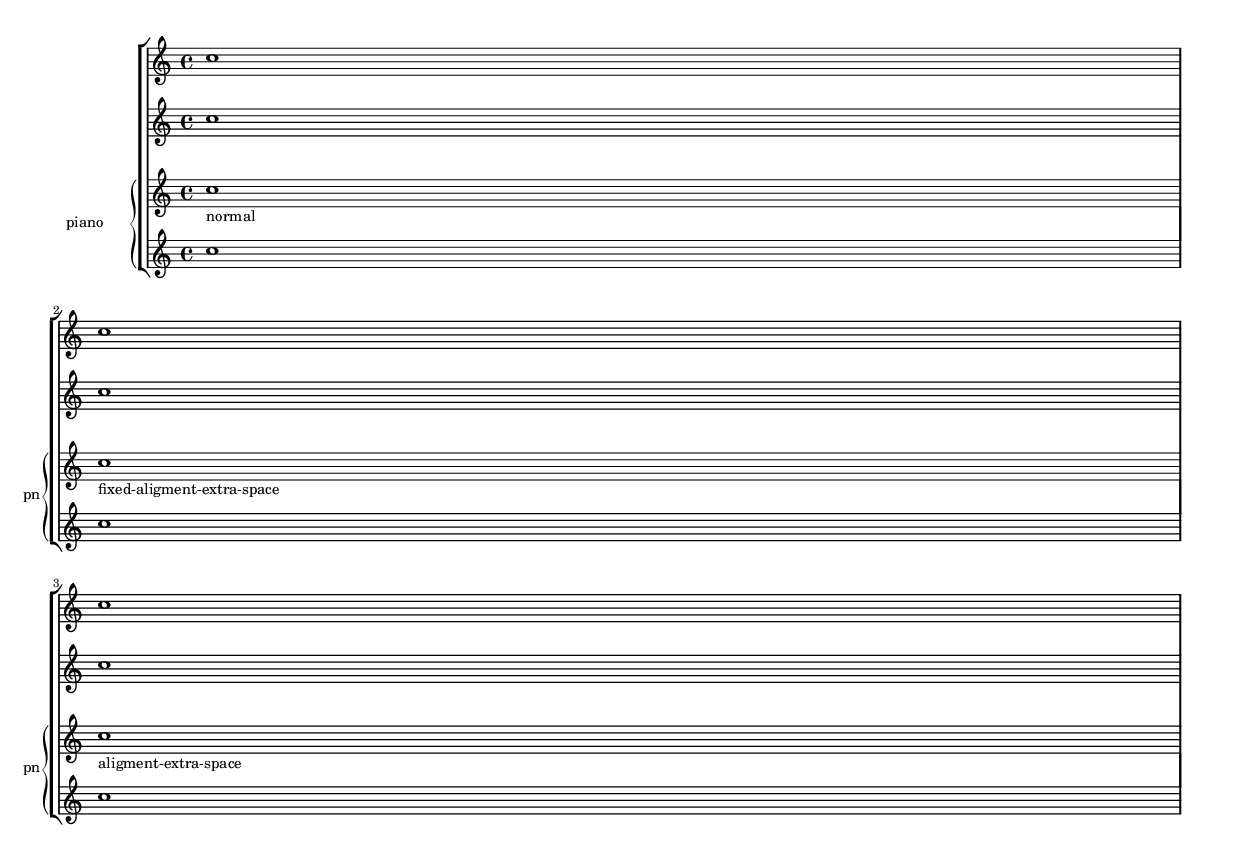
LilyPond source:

%% Do not edit this file; it is auto-generated from LSR!
%% Tags: tweaks-and-overrides, paper-and-layout, spacing
\version "2.11.35"

\header { texidoc = "
By setting properties in @code{NonMusicalPaperColumn}, vertical spacing
of alignments can be adjusted per system.


By setting @code{alignment-extra-space} or
@code{fixed-alignment-extra-space} an individual system may be
stretched vertically.


For technical reasons, @code{\\overrideProperty} has to be used for
setting properties on individual objects. @code{\\override} in a
@code{\\context} block may still be used for global overrides. 
" }
% begin verbatim
#(set-global-staff-size 13)

\relative c''
\new StaffGroup <<
  \new Staff {
    c1\break 
    c\break 
    c\break
  }
  \new Staff { 
    c1 c c 
  }
  \new PianoStaff <<
    \new Voice  {
      \set PianoStaff.instrumentName = #"piano"
      \set PianoStaff.shortInstrumentName = #"pn"
      c1_"normal"
      
      \overrideProperty
        #"Score.NonMusicalPaperColumn"
        #'line-break-system-details
        #'((fixed-alignment-extra-space . 15))
      c_"fixed-aligment-extra-space"

      \overrideProperty
        #"Score.NonMusicalPaperColumn"
        #'line-break-system-details
        #'((alignment-extra-space . 15))
      c_"aligment-extra-space"
    }
    { c1 c c }
  >>
>>


